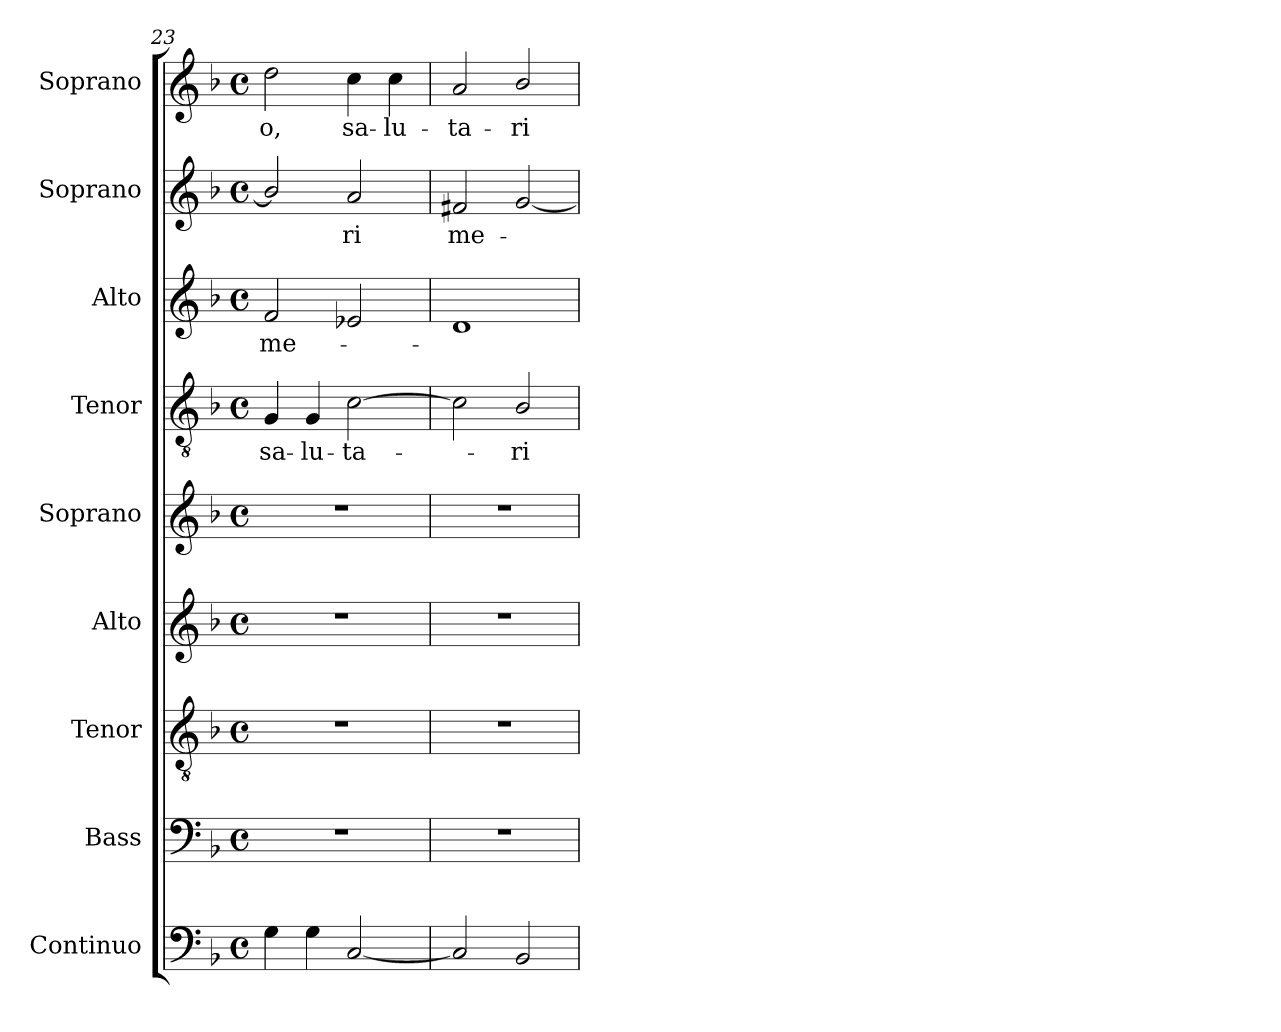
**kern	**kern	**kern	**kern	**kern	**kern	**text	**kern	**text	**kern	**text	**kern	**text
*part9	*part8	*part7	*part6	*part5	*part4	*part4	*part3	*part3	*part2	*part2	*part1	*part1
*staff9	*staff8	*staff7	*staff6	*staff5	*staff4	*staff4	*staff3	*staff3	*staff2	*staff2	*staff1	*staff1
*I"Continuo	*I"Bass	*I"Tenor	*I"Alto	*I"Soprano	*I"Tenor	*	*I"Alto	*	*I"Soprano	*	*I"Soprano	*
*I'Cont.	*I'B.	*I'T.	*I'A.	*I'S.	*I'T.	*	*I'A.	*	*I'S.	*	*I'S.	*
*clefF4	*clefF4	*clefGv2	*clefG2	*clefG2	*clefGv2	*	*clefG2	*	*clefG2	*	*clefG2	*
*	*	*ITrd7c12	*	*	*ITrd7c12	*	*	*	*	*	*	*
*k[b-]	*k[b-]	*k[b-]	*k[b-]	*k[b-]	*k[b-]	*	*k[b-]	*	*k[b-]	*	*k[b-]	*
*F:	*F:	*F:	*F:	*F:	*F:	*	*F:	*	*F:	*	*F:	*
*M4/4	*M4/4	*M4/4	*M4/4	*M4/4	*M4/4	*	*M4/4	*	*M4/4	*	*M4/4	*
*met(c)	*met(c)	*met(c)	*met(c)	*met(c)	*met(c)	*	*met(c)	*	*met(c)	*	*met(c)	*
=23	=23	=23	=23	=23	=23	=23	=23	=23	=23	=23	=23	=23
!	!	!	!	!	!	!LO:LY:b:color=#000000	!	!	!	!	!	!
!	!	!	!	!	!	!	!	!LO:LY:b:color=#000000	!	!	!	!
!	!	!	!	!	!	!	!	!	!	!	!	!LO:LY:b:color=#000000
4Gi\	1r	1r	1r	1r	4GGi/	sa-	2fi/	me-	2b-i/]	.	2ddi\	-o,
!	!	!	!	!	!	!LO:LY:b:color=#000000	!	!	!	!	!	!
4Gi\	.	.	.	.	4GGi/	-lu-	.	.	.	.	.	.
!	!	!	!	!	!	!LO:LY:b:color=#000000	!	!	!	!	!	!
!	!	!	!	!	!	!	!	!	!	!LO:LY:b:color=#000000	!	!
!	!	!	!	!	!	!	!	!	!	!	!	!LO:LY:b:color=#000000
[<2Ci/	.	.	.	.	[>2Ci\	-ta-	2e-Xi/	.	2ai/	-ri	4cci\	sa-
!	!	!	!	!	!	!	!	!	!	!	!	!LO:LY:b:color=#000000
.	.	.	.	.	.	.	.	.	.	.	4cci\	-lu-
=24	=24	=24	=24	=24	=24	=24	=24	=24	=24	=24	=24	=24
!	!	!	!	!	!	!	!	!	!	!LO:LY:b:color=#000000	!	!
!	!	!	!	!	!	!	!	!	!	!	!	!LO:LY:b:color=#000000
2Ci/]	1r	1r	1r	1r	2Ci\]	.	1di	.	2f#Xi/	me-	2ai/	-ta-
!	!	!	!	!	!	!LO:LY:b:color=#000000	!	!	!	!	!	!
!	!	!	!	!	!	!	!	!	!	!	!	!LO:LY:b:color=#000000
2BB-i/	.	.	.	.	2BB-i/	-ri	.	.	[<2gi/	.	2b-i/	-ri
=	=	=	=	=	=	=	=	=	=	=	=	=
*-	*-	*-	*-	*-	*-	*-	*-	*-	*-	*-	*-	*-
